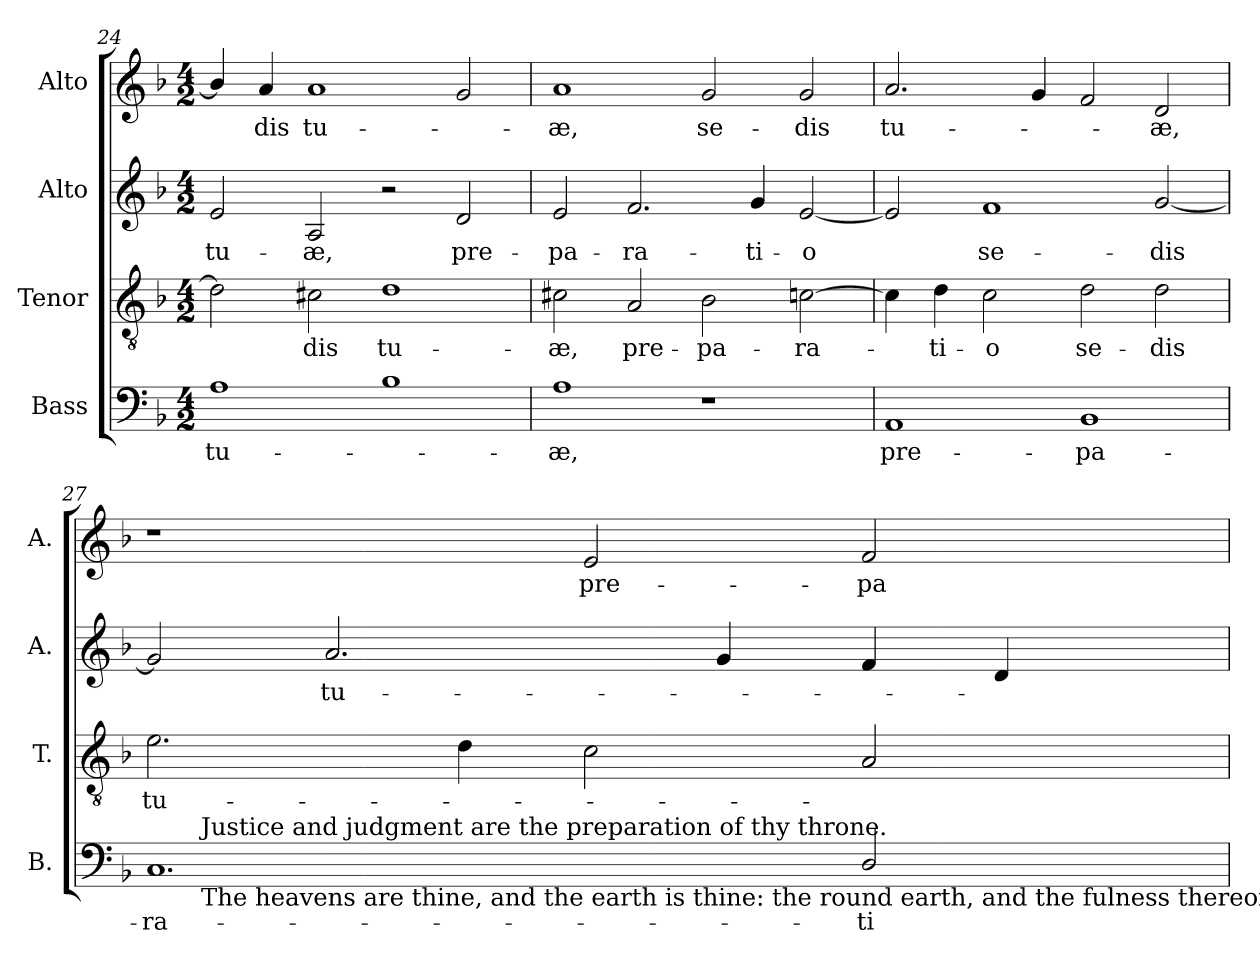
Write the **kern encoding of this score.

**kern	**text	**kern	**text	**kern	**text	**kern	**text
*part4	*part4	*part3	*part3	*part2	*part2	*part1	*part1
*staff4	*staff4	*staff3	*staff3	*staff2	*staff2	*staff1	*staff1
*I"Bass	*	*I"Tenor	*	*I"Alto	*	*I"Alto	*
*I'B.	*	*I'T.	*	*I'A.	*	*I'A.	*
*clefF4	*	*clefGv2	*	*clefG2	*	*clefG2	*
*	*	*ITrd7c12	*	*	*	*	*
*k[b-]	*	*k[b-]	*	*k[b-]	*	*k[b-]	*
*F:	*	*F:	*	*F:	*	*F:	*
*M4/2	*	*M4/2	*	*M4/2	*	*M4/2	*
=24	=24	=24	=24	=24	=24	=24	=24
!	!LO:LY:b:color=#000000	!	!	!	!	!	!
!	!	!	!	!	!LO:LY:b:color=#000000	!	!
1Ai	tu-	2Di\]	.	2ei/	tu-	4b-i/]	.
!	!	!	!	!	!	!	!LO:LY:b:color=#000000
.	.	.	.	.	.	4ai/	-dis
!	!	!	!LO:LY:b:color=#000000	!	!	!	!
!	!	!	!	!	!LO:LY:b:color=#000000	!	!
!	!	!	!	!	!	!	!LO:LY:b:color=#000000
.	.	2C#Xi\	-dis	2Ai/	-æ,	1ai	tu-
!	!	!	!LO:LY:b:color=#000000	!	!	!	!
1B-i	.	1Di	tu-	2r	.	.	.
!	!	!	!	!	!LO:LY:b:color=#000000	!	!
.	.	.	.	2di/	pre-	2gi/	.
=25	=25	=25	=25	=25	=25	=25	=25
!	!LO:LY:b:color=#000000	!	!	!	!	!	!
!	!	!	!LO:LY:b:color=#000000	!	!	!	!
!	!	!	!	!	!LO:LY:b:color=#000000	!	!
!	!	!	!	!	!	!	!LO:LY:b:color=#000000
1Ai	-æ,	2C#Xi\	-æ,	2ei/	-pa-	1ai	-æ,
!	!	!	!LO:LY:b:color=#000000	!	!	!	!
!	!	!	!	!	!LO:LY:b:color=#000000	!	!
.	.	2AAi/	pre-	2.fi/	-ra-	.	.
!	!	!	!LO:LY:b:color=#000000	!	!	!	!
!	!	!	!	!	!	!	!LO:LY:b:color=#000000
1r	.	2BB-i\	-pa-	.	.	2gi/	se-
!	!	!	!	!	!LO:LY:b:color=#000000	!	!
.	.	.	.	4gi/	-ti-	.	.
!	!	!	!LO:LY:b:color=#000000	!	!	!	!
!	!	!	!	!	!LO:LY:b:color=#000000	!	!
!	!	!	!	!	!	!	!LO:LY:b:color=#000000
.	.	[2Cni\	-ra-	[2ei/	-o	2gi/	-dis
=26	=26	=26	=26	=26	=26	=26	=26
!	!LO:LY:b:color=#000000	!	!	!	!	!	!
!	!	!	!	!	!	!	!LO:LY:b:color=#000000
1AAi	pre-	4Ci\]	.	2ei/]	.	2.ai/	tu-
!	!	!	!LO:LY:b:color=#000000	!	!	!	!
.	.	4Di\	-ti-	.	.	.	.
!	!	!	!LO:LY:b:color=#000000	!	!	!	!
!	!	!	!	!	!LO:LY:b:color=#000000	!	!
.	.	2Ci\	-o	1fi	se-	.	.
.	.	.	.	.	.	4gi/	.
!	!LO:LY:b:color=#000000	!	!	!	!	!	!
!	!	!	!LO:LY:b:color=#000000	!	!	!	!
1BB-i	-pa-	2Di\	se-	.	.	2fi/	.
!	!	!	!LO:LY:b:color=#000000	!	!	!	!
!	!	!	!	!	!LO:LY:b:color=#000000	!	!
!	!	!	!	!	!	!	!LO:LY:b:color=#000000
.	.	2Di\	-dis	[2gi/	-dis	2di/	-æ,
!!LO:LB:g=z
=27	=27	=27	=27	=27	=27	=27	=27
!	!LO:LY:b:color=#000000	!	!	!	!	!	!
!	!	!	!LO:LY:b:color=#000000	!	!	!	!
*^	*	*	*	*	*	*	*
1.Ci	4ryy	-ra-	2.Ei\	tu-	2gi/]	.	1r	.
.	128ryy	.	.	.	.	.	.	.
.	256ryy	.	.	.	.	.	.	.
.	1024ryy	.	.	.	.	.	.	.
!	!LO:TX:b:t=The heavens are thine, and the earth is thine&colon; the round earth, and the fulness thereof thou hast founded&colon;	!	!	!	!	!	!	!
!	!LO:TX:t=Justice and judgment are the preparation of thy throne.	!	!	!	!	!	!	!
.	1ryy	.	.	.	.	.	.	.
!	!	!	!	!	!	!LO:LY:b:color=#000000	!	!
.	.	.	.	.	2.ai/	tu-	.	.
.	.	.	4Di\	.	.	.	.	.
!	!	!	!	!	!	!	!	!LO:LY:b:color=#000000
.	.	.	2Ci\	.	.	.	2ei/	pre-
.	.	.	.	.	4gi/	.	.	.
.	2ryy	.	.	.	.	.	.	.
!	!	!LO:LY:b:color=#000000	!	!	!	!	!	!
!	!	!	!	!	!	!	!	!LO:LY:b:color=#000000
2Di/	.	-ti-	2AAi/	.	4fi/	.	2fi/	-pa-
.	.	.	.	.	4di/	.	.	.
.	8ryy	.	.	.	.	.	.	.
.	16ryy	.	.	.	.	.	.	.
.	32ryy	.	.	.	.	.	.	.
.	64ryy	.	.	.	.	.	.	.
.	512.ryy	.	.	.	.	.	.	.
*v	*v	*	*	*	*	*	*	*
=	=	=	=	=	=	=	=
*-	*-	*-	*-	*-	*-	*-	*-
